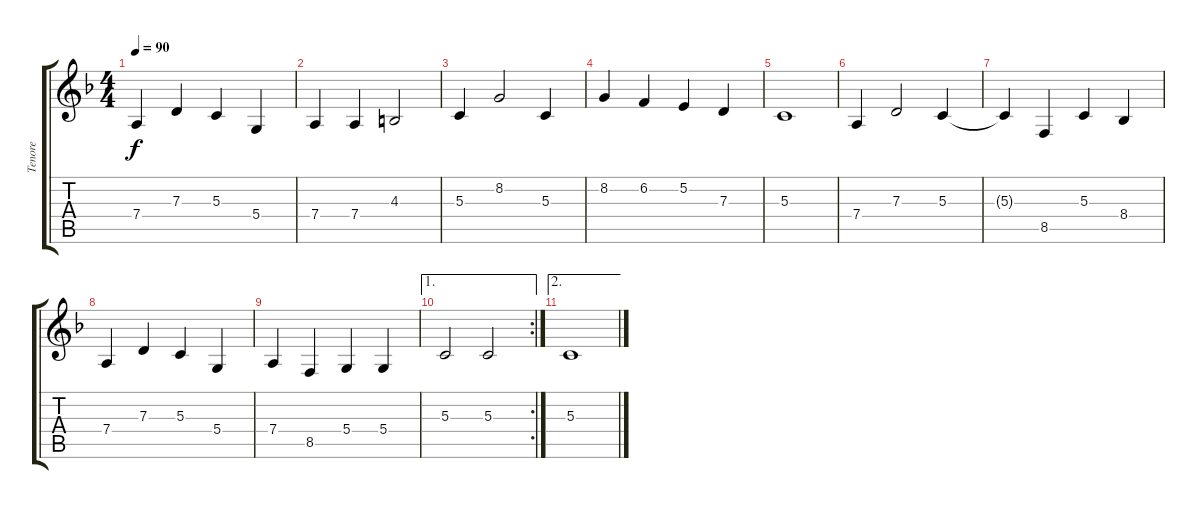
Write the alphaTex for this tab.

\track ("Tenore" "Tenore") {instrument pad2warm}
\staff {score tabs}
\tuning (E4 B3 G3 D3 A2 E2) {hide}
\ts (4 4)
\tempo 90
\clef g2
\ks f
7.4.4{dy f} 7.3.4 5.3.4 5.4.4 |
7.4.4 7.4.4 4.3.2 |
5.3.4 8.2.2 5.3.4 |
8.2.4 6.2.4 5.2.4 7.3.4 |
5.3.1 |
7.4.4 7.3.2 5.3.4 |
5.3{t}.4 8.5.4 5.3.4 8.4.4 |
7.4.4 7.3.4 5.3.4 5.4.4 |
7.4.4 8.5.4 5.4.4 5.4.4 |
\ae 1
\rc 2
5.3.2 5.3.2 |
\ae 2
5.3.1
